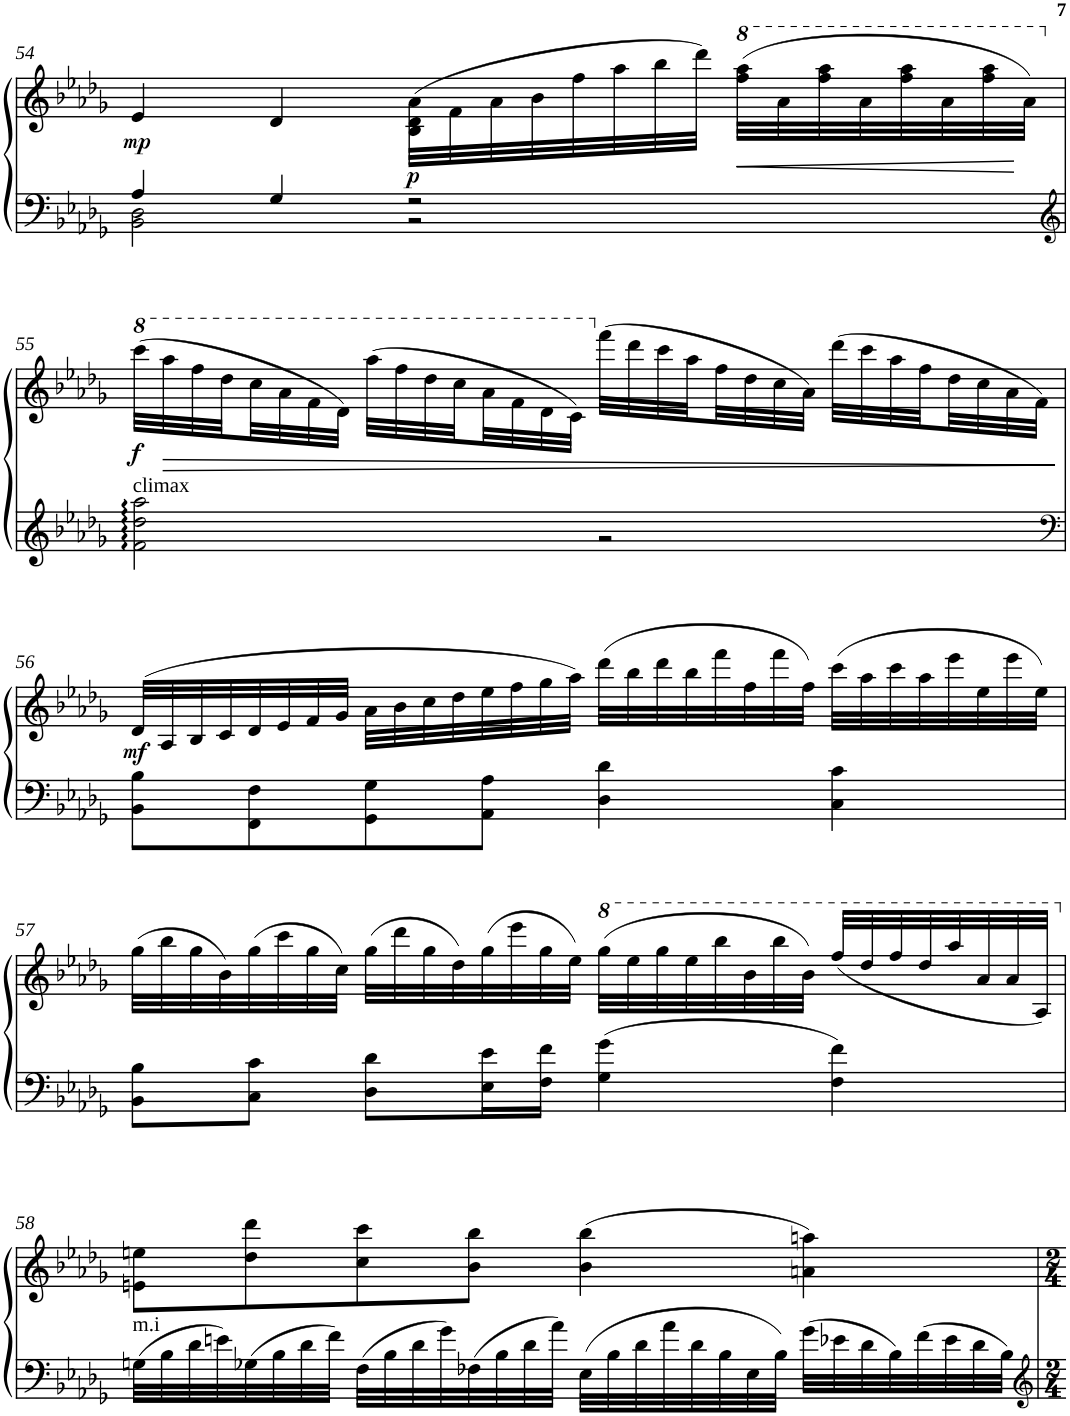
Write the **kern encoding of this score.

**kern	**kern	**dynam
*part1	*part1	*part1
*staff2	*staff1	*staff1/2
*I"Piano	*	*
*I'Pno	*	*
!!LO:PB:g=z
*clefF4	*clefG2	*
*k[b-e-a-d-g-]	*k[b-e-a-d-g-]	*
*D-:	*D-:	*
*M4/4	*M4/4	*
=54	=54	=54
*^	*	*
!	!	!	!LO:DY:b
4A-/	2BB-\ 2D-\	4e-/	mp
4G-/	.	4d-/	.
!	!	!	!LO:DY:a=2
2r	2r	(>32B-\ 32d-\ 32a-\LLL	p
.	.	32f\	.
.	.	32a-\	.
.	.	32b-\	.
.	.	32ff\	.
.	.	32aa-\	.
.	.	32bb-\	.
.	.	32ddd-\JJJ)	.
!	!	!	!LO:HP:b
.	.	(>32fff\ 32aaa-\LLL	<
*	*	*8va	*
.	.	32aa-\	.
.	.	32fff\ 32aaa-\	.
.	.	32aa-\	.
.	.	32fff\ 32aaa-\	.
.	.	32aa-\	.
.	.	32fff\ 32aaa-\	.
.	.	32aa-\JJJ)	[
!!LO:LB:g=z
=55	=55	=55	=55
*clefG2	*	*	*
*	*	*X8va	*
*	*	*8va	*
!LO:TX:a:t=climax	!	!	!
!	!	!	!LO:DY:b
1ryy	2f\ 2dd-\ 2aa-\	(>32cccc\LLL	f
!	!	!	!LO:HP:b
.	.	32aaa-\	>
.	.	32fff\	.
.	.	32ddd-\JJ	.
.	.	32ccc\LL	.
.	.	32aa-\	.
.	.	32ff\	.
.	.	32dd-\JJJ)	.
.	.	(>32aaa-\LLL	.
.	.	32fff\	.
.	.	32ddd-\	.
.	.	32ccc\JJ	.
.	.	32aa-\LL	.
.	.	32ff\	.
.	.	32dd-\	.
.	.	32cc\JJJ)	.
*	*	*X8va	*
.	2r	(>32fff\LLL	.
.	.	32ddd-\	.
.	.	32ccc\	.
.	.	32aa-\JJ	.
.	.	32ff\LL	.
.	.	32dd-\	.
.	.	32cc\	.
.	.	32a-\JJJ)	.
.	.	(>32ddd-\LLL	.
.	.	32ccc\	.
.	.	32aa-\	.
.	.	32ff\JJ	.
.	.	32dd-\LL	.
.	.	32cc\	.
.	.	32a-\	.
.	.	32f\JJJ)	.
*v	*v	*	*
.	.	]
!!LO:LB:g=z
=56	=56	=56
*clefF4	*	*
!	!	!LO:DY:b
8BB-\ 8B-\L	(>32d-/LLL	mf
.	32A-/	.
.	32B-/	.
.	32c/	.
8FF\ 8F\	32d-/	.
.	32e-/	.
.	32f/	.
.	32g-/JJJ	.
8GG-\ 8G-\	32a-\LLL	.
.	32b-\	.
.	32cc\	.
.	32dd-\	.
8AA-\ 8A-\J	32ee-\	.
.	32ff\	.
.	32gg-\	.
.	32aa-\JJJ)	.
4D-\ 4d-\	(>32ddd-\LLL	.
.	32bb-\	.
.	32ddd-\	.
.	32bb-\	.
.	32fff\	.
.	32ff\	.
.	32fff\	.
.	32ff\JJJ)	.
4C\ 4c\	(>32ccc\LLL	.
.	32aa-\	.
.	32ccc\	.
.	32aa-\	.
.	32eee-\	.
.	32ee-\	.
.	32eee-\	.
.	32ee-\JJJ)	.
!!LO:LB:g=z
=57	=57	=57
8BB-\ 8B-\L	(>32gg-\LLL	.
.	32bb-\	.
.	32gg-\	.
.	32b-\)	.
8C\ 8c\J	(>32gg-\	.
.	32ccc\	.
.	32gg-\	.
.	32cc\JJJ)	.
8D-\ 8d-\L	(>32gg-\LLL	.
.	32ddd-\	.
.	32gg-\	.
.	32dd-\)	.
16E-\ 16e-\L	(>32gg-\	.
.	32eee-\	.
16F\ 16f\JJ	32gg-\	.
.	32ee-\JJJ)	.
*	*8va	*
4G-\ 4g-\	(>32ggg-\LLL	.
.	32eee-\	.
.	32ggg-\	.
.	32eee-\	.
.	32bbb-\	.
.	32bb-\	.
.	32bbb-\	.
.	32bb-\JJJ)	.
4F\ 4f\	(<32fff/LLL	.
.	32ddd-/	.
.	32fff/	.
.	32ddd-/	.
.	32aaa-/	.
.	32aa-/	.
.	32aa-/	.
.	32a-/JJJ)	.
!!LO:LB:g=z
=58	=58	=58
*	*X8va	*
!LO:TX:a:t=m.i	!	!
32Gn\LLL	8en\ 8een\L	.
32B-\	.	.
32d-\	.	.
32en\	.	.
32G-X\	8dd-\ 8ddd-\	.
32B-\	.	.
32d-\	.	.
32f\JJJ	.	.
32F\LLL	8cc\ 8ccc\	.
32B-\	.	.
32d-\	.	.
32g-\	.	.
32F-X\	8b-\ 8bb-\J	.
32B-\	.	.
32d-\	.	.
32a-\JJJ	.	.
32E-\LLL	(>4b-\ 4bb-\	.
32B-\	.	.
32d-\	.	.
32a-\	.	.
32d-\	.	.
32B-\	.	.
32E-\	.	.
32B-\JJJ	.	.
32g-\LLL	4an\ 4aan\)	.
32e-X\	.	.
32d-\	.	.
32B-\	.	.
32f\	.	.
32e-\	.	.
32d-\	.	.
32B-\JJJ	.	.
=	=	=
*-	*-	*-
